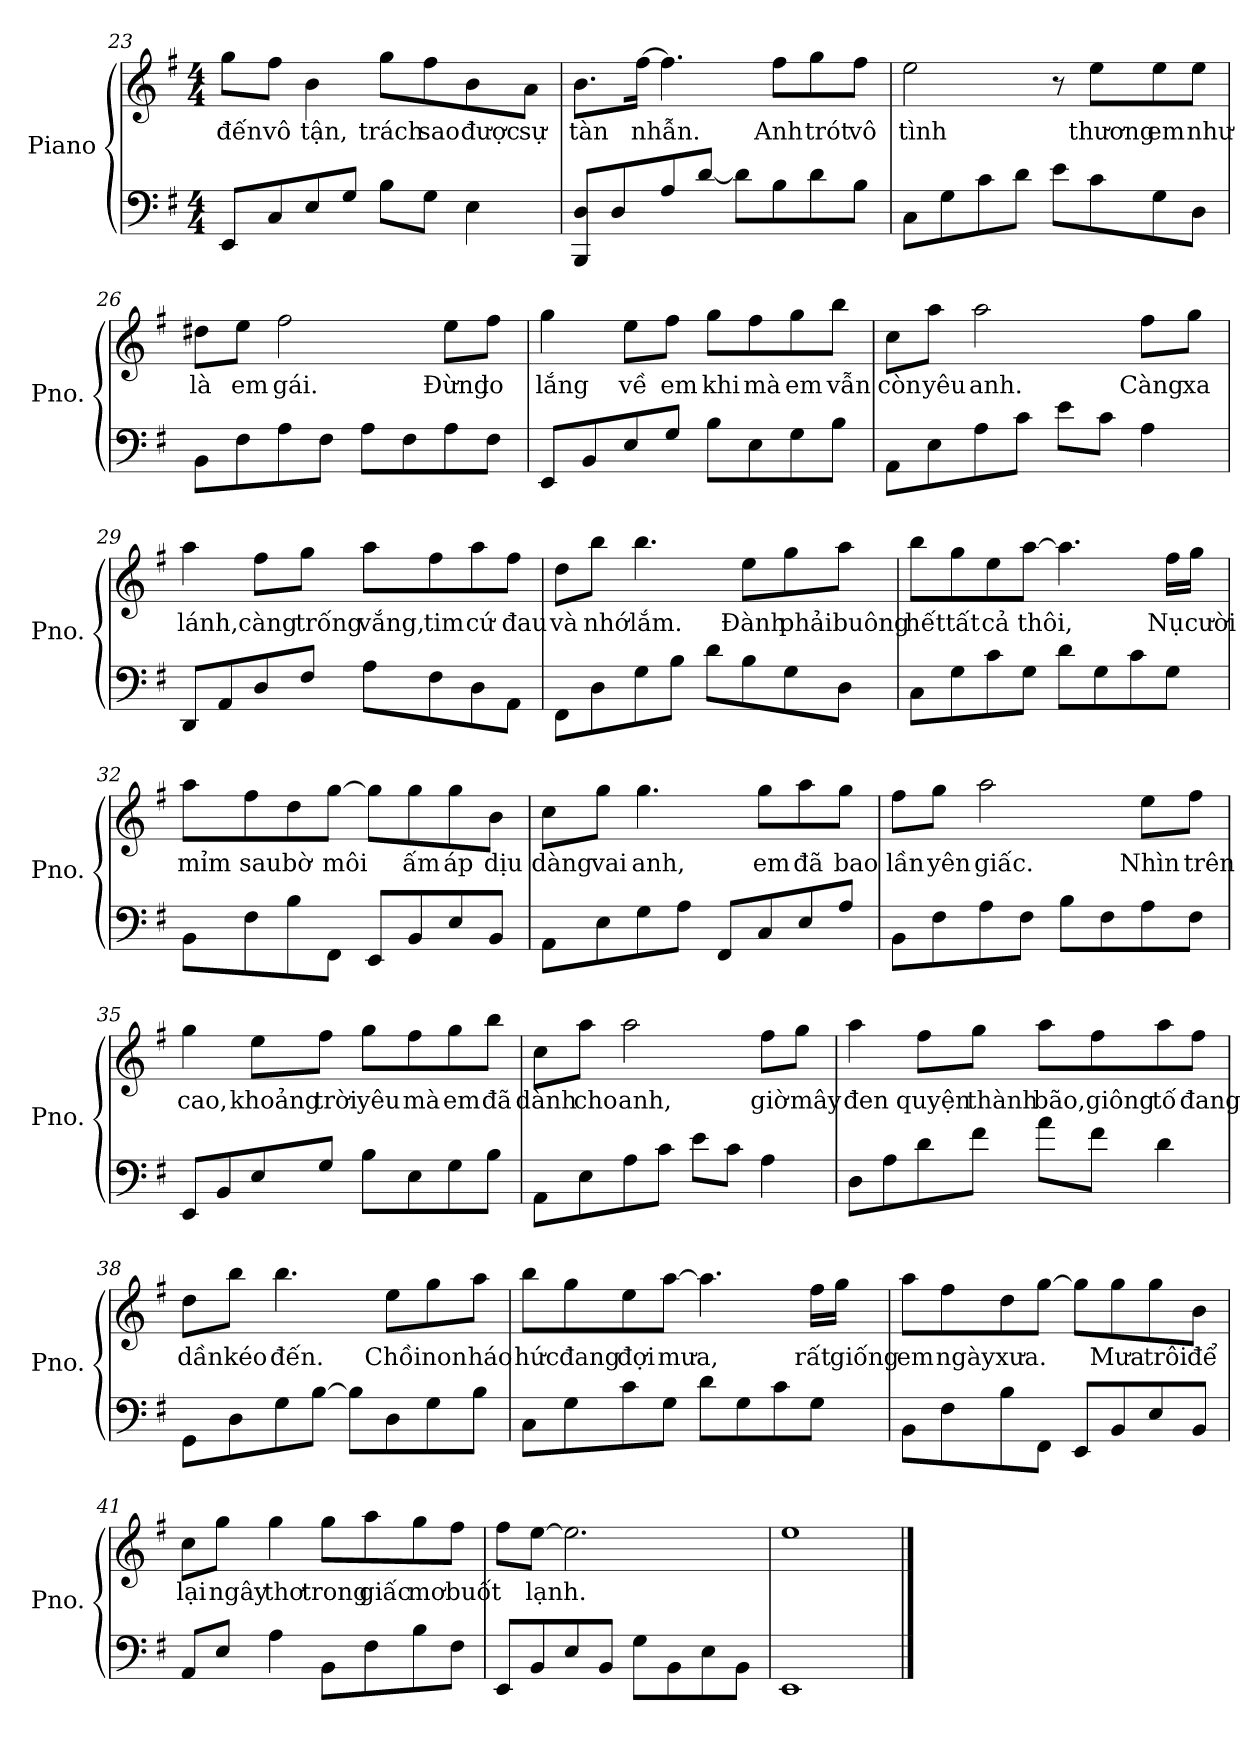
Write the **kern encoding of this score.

**kern	**kern	**text
*part1	*part1	*part1
*staff2	*staff1	*staff1
*I"Piano	*	*
*I'Pno.	*	*
!!LO:LB:g=z
*clefF4	*clefG2	*
*k[f#]	*k[f#]	*
*M4/4	*M4/4	*
=23	=23	=23
8EE/L	8gg\L	đến
8C/	8ff#\J	vô
8E/	4b\	tận,
8G/J	.	.
8B\L	8gg\L	trách
8G\J	8ff#\	sao
4E\	8b\	được
.	8a\J	sự
=24	=24	=24
8BBB/ 8D/L	8.b\L	tàn
8D/	.	.
.	[16ff#\Jk	nhẫn.
8A/	4.ff#\]	.
[8d/J	.	.
8d\L]	.	.
8B\	8ff#\L	Anh
8d\	8gg\	trót
8B\J	8ff#\J	vô
=25	=25	=25
8C\L	2ee\	tình
8G\	.	.
8c\	.	.
8d\J	.	.
8e\L	8r	.
8c\	8ee\L	thương
8G\	8ee\	em
8D\J	8ee\J	như
!!LO:LB:g=z
=26	=26	=26
8BB\L	8dd#X\L	là
8F#\	8ee\J	em
8A\	2ff#\	gái.
8F#\J	.	.
8A\L	.	.
8F#\	.	.
8A\	8ee\L	Đừng
8F#\J	8ff#\J	lo
=27	=27	=27
8EE/L	4gg\	lắng
8BB/	.	.
8E/	8ee\L	về
8G/J	8ff#\J	em
8B\L	8gg\L	khi
8E\	8ff#\	mà
8G\	8gg\	em
8B\J	8bb\J	vẫn
=28	=28	=28
8AA\L	8cc\L	còn
8E\	8aa\J	yêu
8A\	2aa\	anh.
8c\J	.	.
8e\L	.	.
8c\J	.	.
4A\	8ff#\L	Càng
.	8gg\J	xa
!!LO:LB:g=z
=29	=29	=29
8DD/L	4aa\	lánh,
8AA/	.	.
8D/	8ff#\L	càng
8F#/J	8gg\J	trống
8A\L	8aa\L	vắng,
8F#\	8ff#\	tim
8D\	8aa\	cứ
8AA\J	8ff#\J	đau
=30	=30	=30
8FF#\L	8dd\L	và
8D\	8bb\J	nhớ
8G\	4.bb\	lắm.
8B\J	.	.
8d\L	.	.
8B\	8ee\L	Đành
8G\	8gg\	phải
8D\J	8aa\J	buông
=31	=31	=31
8C\L	8bb\L	hết
8G\	8gg\	tất
8c\	8ee\	cả
8G\J	[8aa\J	thôi,
8d\L	4.aa\]	.
8G\	.	.
8c\	.	.
8G\J	16ff#\LL	Nụ
.	16gg\JJ	cười
!!LO:LB:g=z
=32	=32	=32
8BB\L	8aa\L	mỉm
8F#\	8ff#\	sau
8B\	8dd\	bờ
8FF#\J	[8gg\J	môi
8EE/L	8gg\L]	.
8BB/	8gg\	ấm
8E/	8gg\	áp
8BB/J	8b\J	dịu
=33	=33	=33
8AA\L	8cc\L	dàng
8E\	8gg\J	vai
8G\	4.gg\	anh,
8A\J	.	.
8FF#/L	.	.
8C/	8gg\L	em
8E/	8aa\	đã
8A/J	8gg\J	bao
=34	=34	=34
8BB\L	8ff#\L	lần
8F#\	8gg\J	yên
8A\	2aa\	giấc.
8F#\J	.	.
8B\L	.	.
8F#\	.	.
8A\	8ee\L	Nhìn
8F#\J	8ff#\J	trên
!!LO:PB:g=z
=35	=35	=35
8EE/L	4gg\	cao,
8BB/	.	.
8E/	8ee\L	khoảng
8G/J	8ff#\J	trời
8B\L	8gg\L	yêu
8E\	8ff#\	mà
8G\	8gg\	em
8B\J	8bb\J	đã
=36	=36	=36
8AA\L	8cc\L	dành
8E\	8aa\J	cho
8A\	2aa\	anh,
8c\J	.	.
8e\L	.	.
8c\J	.	.
4A\	8ff#\L	giờ
.	8gg\J	mây
!!LO:LB:g=z
=37	=37	=37
8D\L	4aa\	đen
8A\	.	.
8d\	8ff#\L	quyện
8f#\J	8gg\J	thành
8a\L	8aa\L	bão,
8f#\J	8ff#\	giông
4d\	8aa\	tố
.	8ff#\J	đang
=38	=38	=38
8GG\L	8dd\L	dần
8D\	8bb\J	kéo
8G\	4.bb\	đến.
[8B\J	.	.
8B\L]	.	.
8D\	8ee\L	Chồi
8G\	8gg\	non
8B\J	8aa\J	háo
!!LO:LB:g=z
=39	=39	=39
8C\L	8bb\L	hức
8G\	8gg\	đang
8c\	8ee\	đợi
8G\J	[8aa\J	mưa,
8d\L	4.aa\]	.
8G\	.	.
8c\	.	.
8G\J	16ff#\LL	rất
.	16gg\JJ	giống
=40	=40	=40
8BB\L	8aa\L	em
8F#\	8ff#\	ngày
8B\	8dd\	xưa.
8FF#\J	[8gg\J	.
8EE/L	8gg\L]	.
8BB/	8gg\	Mưa
8E/	8gg\	trôi
8BB/J	8b\J	để
!!LO:LB:g=z
=41	=41	=41
8AA/L	8cc\L	lại
8E/J	8gg\J	ngây
4A\	4gg\	thơ
8BB\L	8gg\L	trong
8F#\	8aa\	giấc
8B\	8gg\	mơ
8F#\J	8ff#\J	buốt
=42	=42	=42
8EE/L	8ff#\L	.
8BB/	[8ee\J	lạnh.
8E/	2.ee\]	.
8BB/J	.	.
8G\L	.	.
8BB\	.	.
8E\	.	.
8BB\J	.	.
=43	=43	=43
1EE	1ee	.
==	==	==
*-	*-	*-
